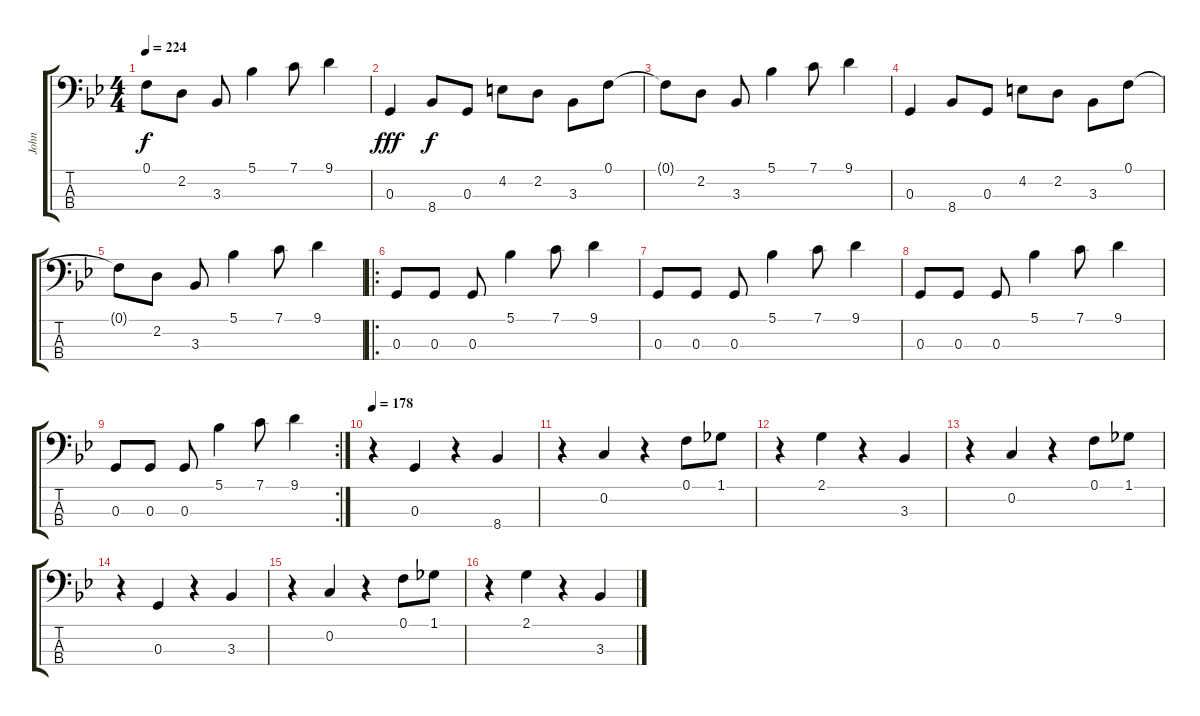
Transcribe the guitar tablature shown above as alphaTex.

\track ("John" "John") {instrument electricbassfinger}
\staff {score tabs}
\tuning (F2 C2 G1 D1) {hide}
\ts (4 4)
\tempo 224
\clef f4
\ks gminor
0.1{t}.8{dy f} 2.2.8 3.3.8 5.1.4 7.1.8 9.1.4 |
0.3.4{dy fff} 8.4.8{dy f} 0.3.8 4.2.8 2.2.8 3.3.8 0.1.8 |
0.1{t}.8 2.2.8 3.3.8 5.1.4 7.1.8 9.1.4 |
0.3.4 8.4.8 0.3.8 4.2.8 2.2.8 3.3.8 0.1.8 |
0.1{t}.8 2.2.8 3.3.8 5.1.4 7.1.8 9.1.4 |
\ro
0.3.8 0.3.8 0.3.8 5.1.4 7.1.8 9.1.4 |
0.3.8 0.3.8 0.3.8 5.1.4 7.1.8 9.1.4 |
0.3.8 0.3.8 0.3.8 5.1.4 7.1.8 9.1.4 |
\rc 2
0.3.8 0.3.8 0.3.8 5.1.4 7.1.8 9.1.4 |
\tempo 178
r.4 0.3.4 r.4 8.4.4 |
r.4 0.2.4 r.4 0.1.8 1.1.8 |
r.4 2.1.4 r.4 3.3.4 |
r.4 0.2.4 r.4 0.1.8 1.1.8 |
r.4 0.3.4 r.4 3.3.4 |
r.4 0.2.4 r.4 0.1.8 1.1.8 |
r.4 2.1.4 r.4 3.3.4
